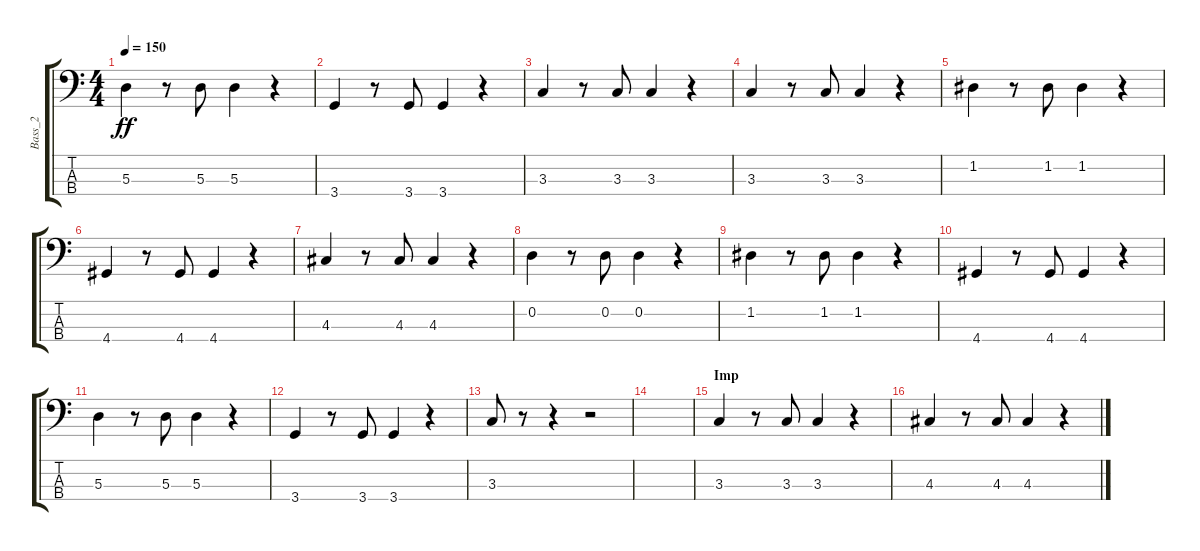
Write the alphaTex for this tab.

\track ("Bass_2" "Bass_2") {instrument acousticbass}
\staff {score tabs}
\tuning (G2 D2 A1 E1) {hide}
\ts (4 4)
\tempo 150
\clef f4
\ks c
5.3.4{dy ff} r.8 5.3.8 5.3.4 r.4 |
3.4.4 r.8 3.4.8 3.4.4 r.4 |
3.3.4 r.8 3.3.8 3.3.4 r.4 |
3.3.4 r.8 3.3.8 3.3.4 r.4 |
1.2.4 r.8 1.2.8 1.2.4 r.4 |
4.4.4 r.8 4.4.8 4.4.4 r.4 |
4.3.4 r.8 4.3.8 4.3.4 r.4 |
0.2.4 r.8 0.2.8 0.2.4 r.4 |
1.2.4 r.8 1.2.8 1.2.4 r.4 |
4.4.4 r.8 4.4.8 4.4.4 r.4 |
5.3.4 r.8 5.3.8 5.3.4 r.4 |
3.4.4 r.8 3.4.8 3.4.4 r.4 |
3.3.8 r.8 r.4 r.2 |
|
\section ("" "Imp")
3.3.4 r.8 3.3.8 3.3.4 r.4 |
4.3.4 r.8 4.3.8 4.3.4 r.4
